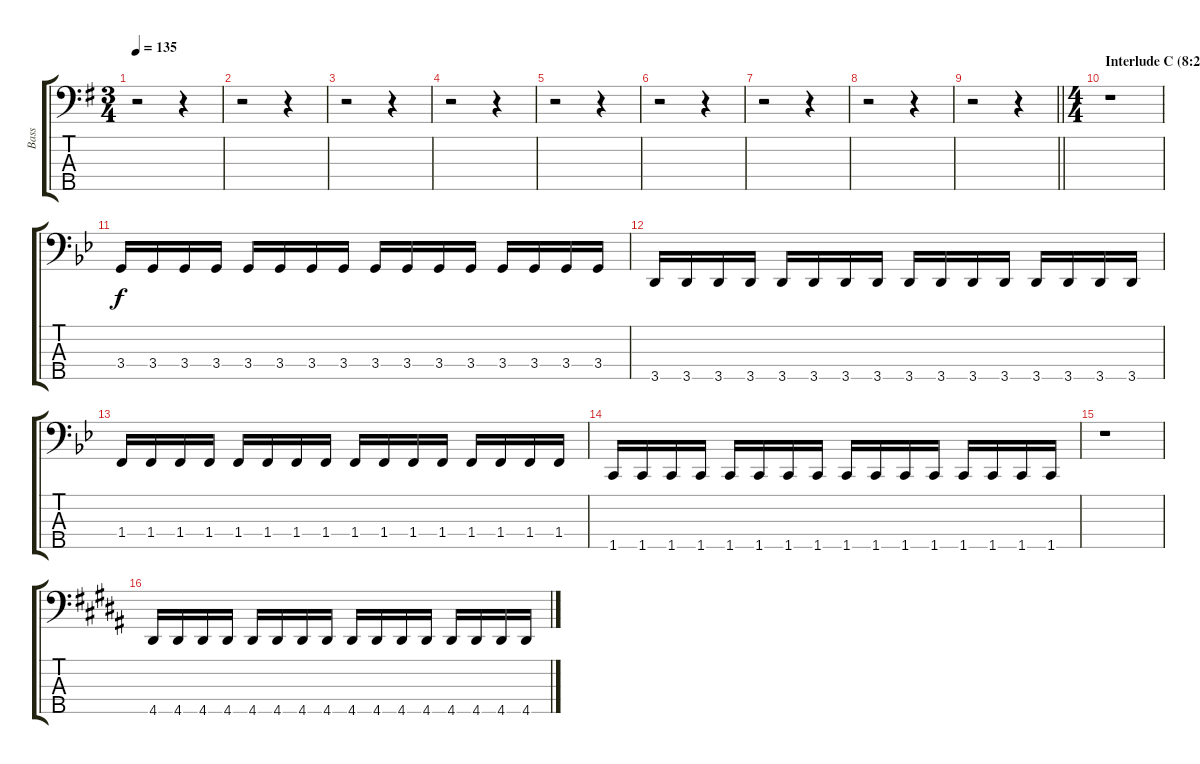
\track ("Bass" "Bass") {instrument electricbassfinger}
\staff {score tabs}
\tuning (G2 D2 A1 E1 B0) {hide}
\ts (3 4)
\tempo 135
\clef f4
\ks eminor
r.2{dy f} r.4 |
r.2 r.4 |
r.2 r.4 |
r.2 r.4 |
r.2 r.4 |
r.2 r.4 |
r.2 r.4 |
r.2 r.4 |
\barLineRight lightlight
r.2 r.4 |
\ts (4 4)
\section ("" "Interlude C (8:24)")
r.1 |
\ks gminor
3.4.16{volume 14} 3.4.16 3.4.16 3.4.16 3.4.16 3.4.16 3.4.16 3.4.16 3.4.16 3.4.16 3.4.16 3.4.16 3.4.16 3.4.16 3.4.16 3.4.16 |
3.5.16 3.5.16 3.5.16 3.5.16 3.5.16 3.5.16 3.5.16 3.5.16 3.5.16 3.5.16 3.5.16 3.5.16 3.5.16 3.5.16 3.5.16 3.5.16 |
1.4.16 1.4.16 1.4.16 1.4.16 1.4.16 1.4.16 1.4.16 1.4.16 1.4.16 1.4.16 1.4.16 1.4.16 1.4.16 1.4.16 1.4.16 1.4.16 |
1.5.16 1.5.16 1.5.16 1.5.16 1.5.16 1.5.16 1.5.16 1.5.16 1.5.16 1.5.16 1.5.16 1.5.16 1.5.16 1.5.16 1.5.16 1.5.16 |
r.1 |
\ks g#minor
4.5.16 4.5.16 4.5.16 4.5.16 4.5.16 4.5.16 4.5.16 4.5.16 4.5.16 4.5.16 4.5.16 4.5.16 4.5.16 4.5.16 4.5.16 4.5.16
